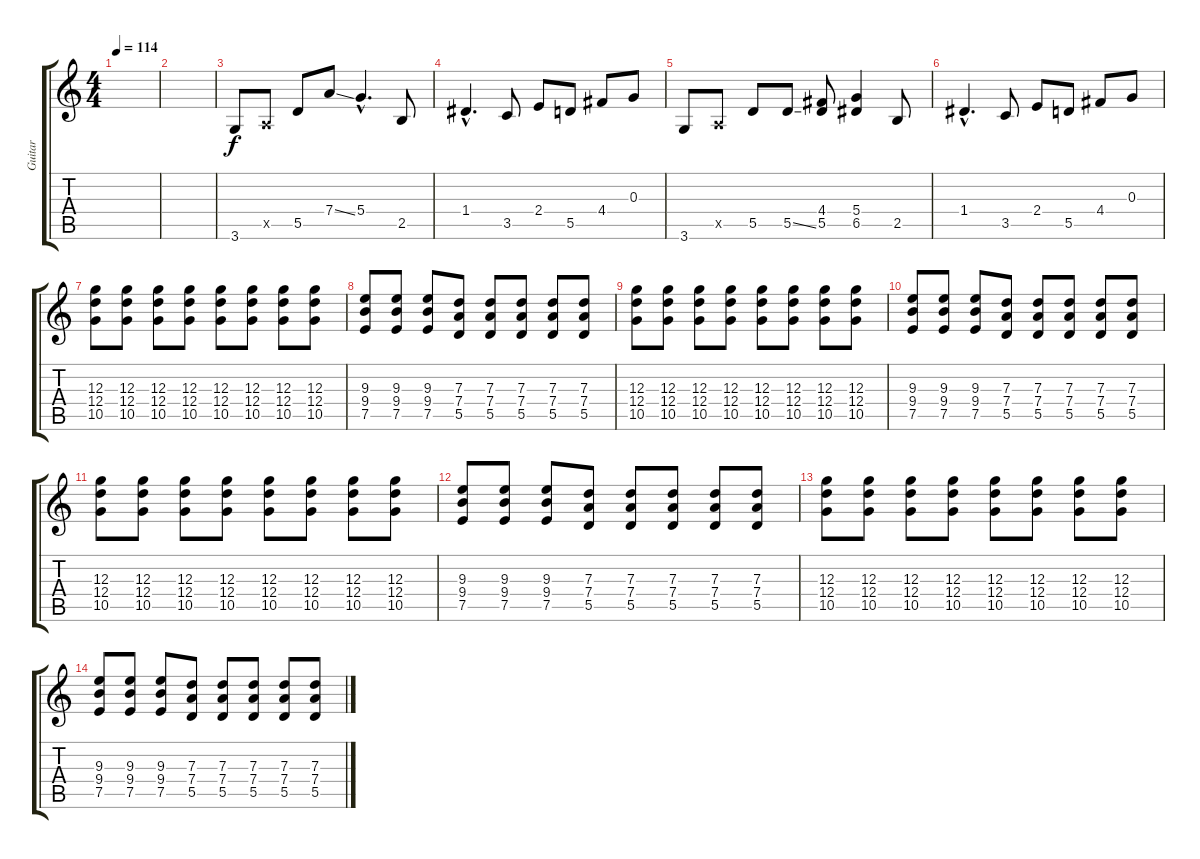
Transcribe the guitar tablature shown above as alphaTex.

\track ("Guitar" "Guitar") {instrument overdrivenguitar}
\staff {score tabs}
\tuning (E4 B3 G3 D3 A2 E2) {hide}
\ts (4 4)
\tempo 114
\clef g2
\ks c
|
|
3.6.8{instrument electricguitarclean} 0.5{x}.8 5.5.8 7.4{ss}.8 5.4{hac}.4{d} 2.5.8 |
1.4{hac}.4{d} 3.5.8 2.4.8 5.5.8 4.4.8 0.3.8 |
3.6.8 0.5{x}.8 5.5.8 5.5{ss}.8 (4.4 5.5).8 (5.4 6.5).4 2.5.8 |
1.4{hac}.4{d} 3.5.8 2.4.8 5.5.8 4.4.8 0.3.8 |
(12.3 12.4 10.5).8{instrument overdrivenguitar} (12.3 12.4 10.5).8 (12.3 12.4 10.5).8 (12.3 12.4 10.5).8 (12.3 12.4 10.5).8 (12.3 12.4 10.5).8 (12.3 12.4 10.5).8 (12.3 12.4 10.5).8 |
(9.3 9.4 7.5).8 (9.3 9.4 7.5).8 (9.3 9.4 7.5).8 (7.3 7.4 5.5).8 (7.3 7.4 5.5).8 (7.3 7.4 5.5).8 (7.3 7.4 5.5).8 (7.3 7.4 5.5).8 |
(12.3 12.4 10.5).8 (12.3 12.4 10.5).8 (12.3 12.4 10.5).8 (12.3 12.4 10.5).8 (12.3 12.4 10.5).8 (12.3 12.4 10.5).8 (12.3 12.4 10.5).8 (12.3 12.4 10.5).8 |
(9.3 9.4 7.5).8 (9.3 9.4 7.5).8 (9.3 9.4 7.5).8 (7.3 7.4 5.5).8 (7.3 7.4 5.5).8 (7.3 7.4 5.5).8 (7.3 7.4 5.5).8 (7.3 7.4 5.5).8 |
(12.3 12.4 10.5).8 (12.3 12.4 10.5).8 (12.3 12.4 10.5).8 (12.3 12.4 10.5).8 (12.3 12.4 10.5).8 (12.3 12.4 10.5).8 (12.3 12.4 10.5).8 (12.3 12.4 10.5).8 |
(9.3 9.4 7.5).8 (9.3 9.4 7.5).8 (9.3 9.4 7.5).8 (7.3 7.4 5.5).8 (7.3 7.4 5.5).8 (7.3 7.4 5.5).8 (7.3 7.4 5.5).8 (7.3 7.4 5.5).8 |
(12.3 12.4 10.5).8 (12.3 12.4 10.5).8 (12.3 12.4 10.5).8 (12.3 12.4 10.5).8 (12.3 12.4 10.5).8 (12.3 12.4 10.5).8 (12.3 12.4 10.5).8 (12.3 12.4 10.5).8 |
(9.3 9.4 7.5).8 (9.3 9.4 7.5).8 (9.3 9.4 7.5).8 (7.3 7.4 5.5).8 (7.3 7.4 5.5).8 (7.3 7.4 5.5).8 (7.3 7.4 5.5).8 (7.3 7.4 5.5).8
